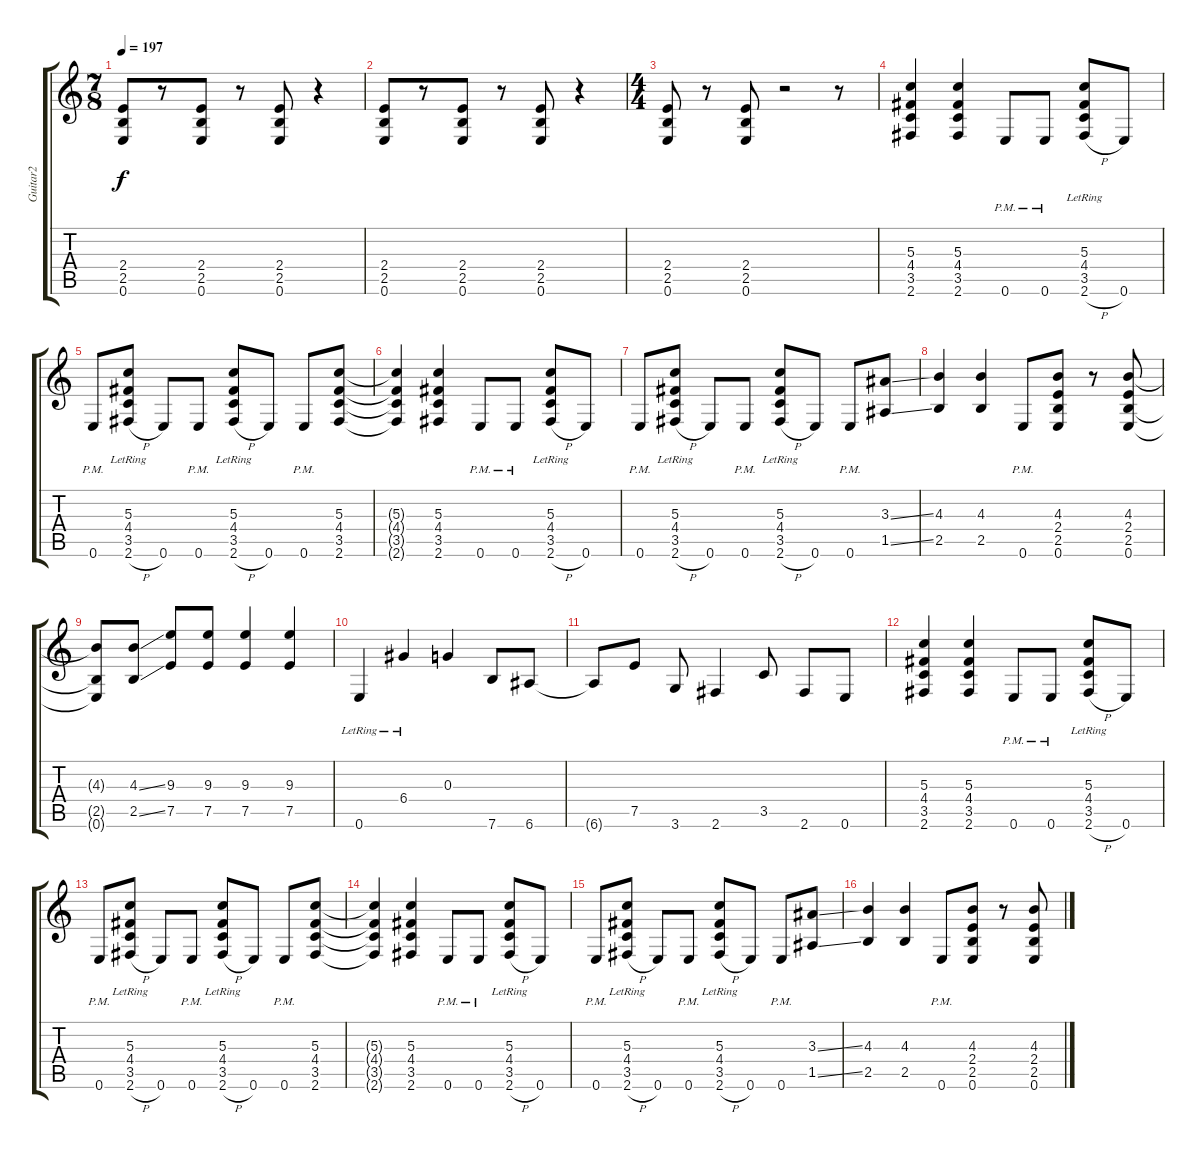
\track ("Guitar2" "Guitar2") {instrument distortionguitar}
\staff {score tabs}
\tuning (E4 B3 G3 D3 A2 E2) {hide}
\ts (7 8)
\tempo 197
\clef g2
\ks c
(2.4 2.5 0.6).8{dy f} r.8 (2.4 2.5 0.6).8 r.8 (2.4 2.5 0.6).8 r.4 |
(2.4 2.5 0.6).8 r.8 (2.4 2.5 0.6).8 r.8 (2.4 2.5 0.6).8 r.4 |
\ts (4 4)
(2.4 2.5 0.6).8 r.8 (2.4 2.5 0.6).8 r.2 r.8 |
(5.3 4.4 3.5 2.6).4 (5.3 4.4 3.5 2.6).4 0.6{pm}.8 0.6{pm}.8 (5.3{lr} 4.4{lr} 3.5{lr} 2.6{h}).8 0.6.8 |
0.6{pm}.8 (5.3{lr} 4.4{lr} 3.5{lr} 2.6{h}).8 0.6.8 0.6{pm}.8 (5.3{lr} 4.4{lr} 3.5{lr} 2.6{h}).8 0.6.8 0.6{pm}.8 (5.3 4.4 3.5 2.6).8 |
(5.3{t} 4.4{t} 3.5{t} 2.6{t}).4 (5.3 4.4 3.5 2.6).4 0.6{pm}.8 0.6{pm}.8 (5.3{lr} 4.4{lr} 3.5{lr} 2.6{h}).8 0.6.8 |
0.6{pm}.8 (5.3{lr} 4.4{lr} 3.5{lr} 2.6{h}).8 0.6.8 0.6{pm}.8 (5.3{lr} 4.4{lr} 3.5{lr} 2.6{h}).8 0.6.8 0.6{pm}.8 (3.3{ss} 1.5{ss}).8 |
(4.3 2.5).4 (4.3 2.5).4 0.6{pm}.8 (4.3 2.4 2.5 0.6).8 r.8 (4.3 2.4 2.5 0.6).8 |
(4.3{t} 2.5{t} 0.6{t}).8 (4.3{ss} 2.5{ss}).8 (9.3 7.5).8 (9.3 7.5).8 (9.3 7.5).4 (9.3 7.5).4 |
0.6{lr}.4 6.4{lr}.4 0.3.4 7.6.8 6.6.8 |
6.6{t}.8 7.5.8 3.6.8 2.6.4 3.5.8 2.6.8 0.6.8 |
(5.3 4.4 3.5 2.6).4 (5.3 4.4 3.5 2.6).4 0.6{pm}.8 0.6{pm}.8 (5.3{lr} 4.4{lr} 3.5{lr} 2.6{h}).8 0.6.8 |
0.6{pm}.8 (5.3{lr} 4.4{lr} 3.5{lr} 2.6{h}).8 0.6.8 0.6{pm}.8 (5.3{lr} 4.4{lr} 3.5{lr} 2.6{h}).8 0.6.8 0.6{pm}.8 (5.3 4.4 3.5 2.6).8 |
(5.3{t} 4.4{t} 3.5{t} 2.6{t}).4 (5.3 4.4 3.5 2.6).4 0.6{pm}.8 0.6{pm}.8 (5.3{lr} 4.4{lr} 3.5{lr} 2.6{h}).8 0.6.8 |
0.6{pm}.8 (5.3{lr} 4.4{lr} 3.5{lr} 2.6{h}).8 0.6.8 0.6{pm}.8 (5.3{lr} 4.4{lr} 3.5{lr} 2.6{h}).8 0.6.8 0.6{pm}.8 (3.3{ss} 1.5{ss}).8 |
(4.3 2.5).4 (4.3 2.5).4 0.6{pm}.8 (4.3 2.4 2.5 0.6).8 r.8 (4.3 2.4 2.5 0.6).8
